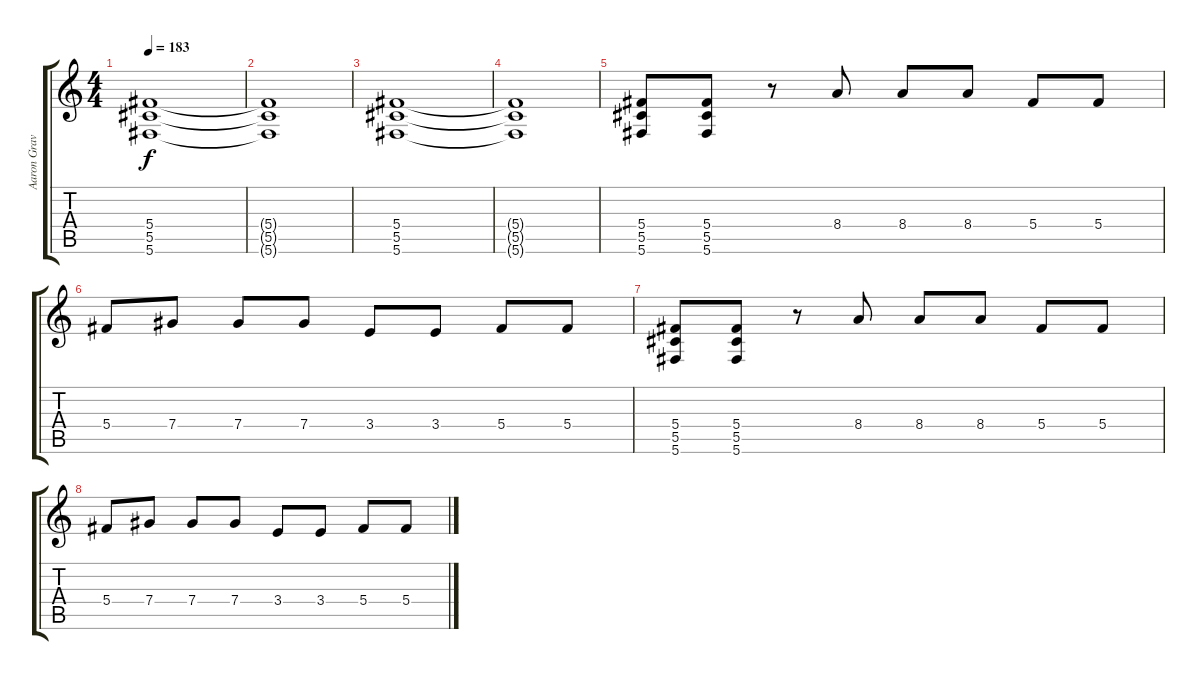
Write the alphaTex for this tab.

\track ("Aaron Graves" "Aaron Grav") {instrument overdrivenguitar}
\staff {score tabs}
\tuning (Eb4 Bb3 Gb3 Db3 Ab2 Db2) {hide}
\ts (4 4)
\tempo 183
\clef g2
\ks c
(5.4 5.5 5.6).1{dy f} |
(5.4{t} 5.5{t} 5.6{t}).1 |
(5.4 5.5 5.6).1 |
(5.4{t} 5.5{t} 5.6{t}).1 |
(5.4 5.5 5.6).8 (5.4 5.5 5.6).8 r.8 8.4.8 8.4.8 8.4.8 5.4.8 5.4.8 |
5.4.8 7.4.8 7.4.8 7.4.8 3.4.8 3.4.8 5.4.8 5.4.8 |
(5.4 5.5 5.6).8 (5.4 5.5 5.6).8 r.8 8.4.8 8.4.8 8.4.8 5.4.8 5.4.8 |
5.4.8 7.4.8 7.4.8 7.4.8 3.4.8 3.4.8 5.4.8 5.4.8
